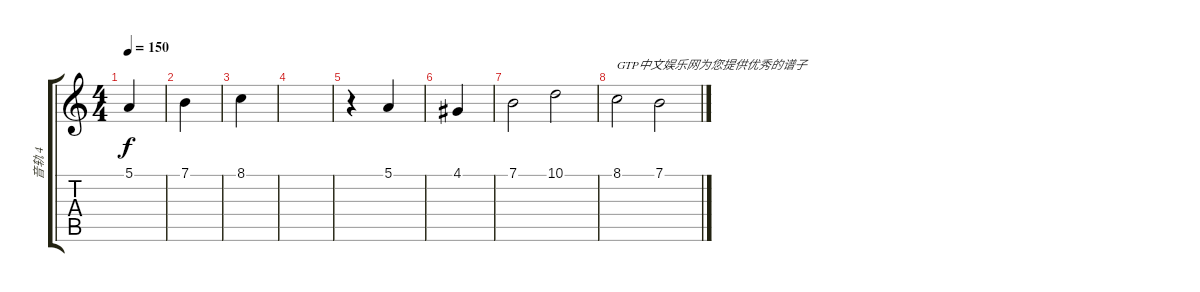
\track ("音轨 4" "音轨 4") {instrument pad4choir}
\staff {score tabs}
\tuning (E4 B3 G3 D3 A2 E2) {hide}
\ts (4 4)
\tempo 150
\clef g2
\ks c
5.1.4{dy f} |
7.1.4 |
8.1.4 |
|
r.4 5.1.4 |
4.1.4 |
7.1.2 10.1.2 |
8.1.2{txt "GTP中文娱乐网为您提供优秀的谱子"} 7.1.2
